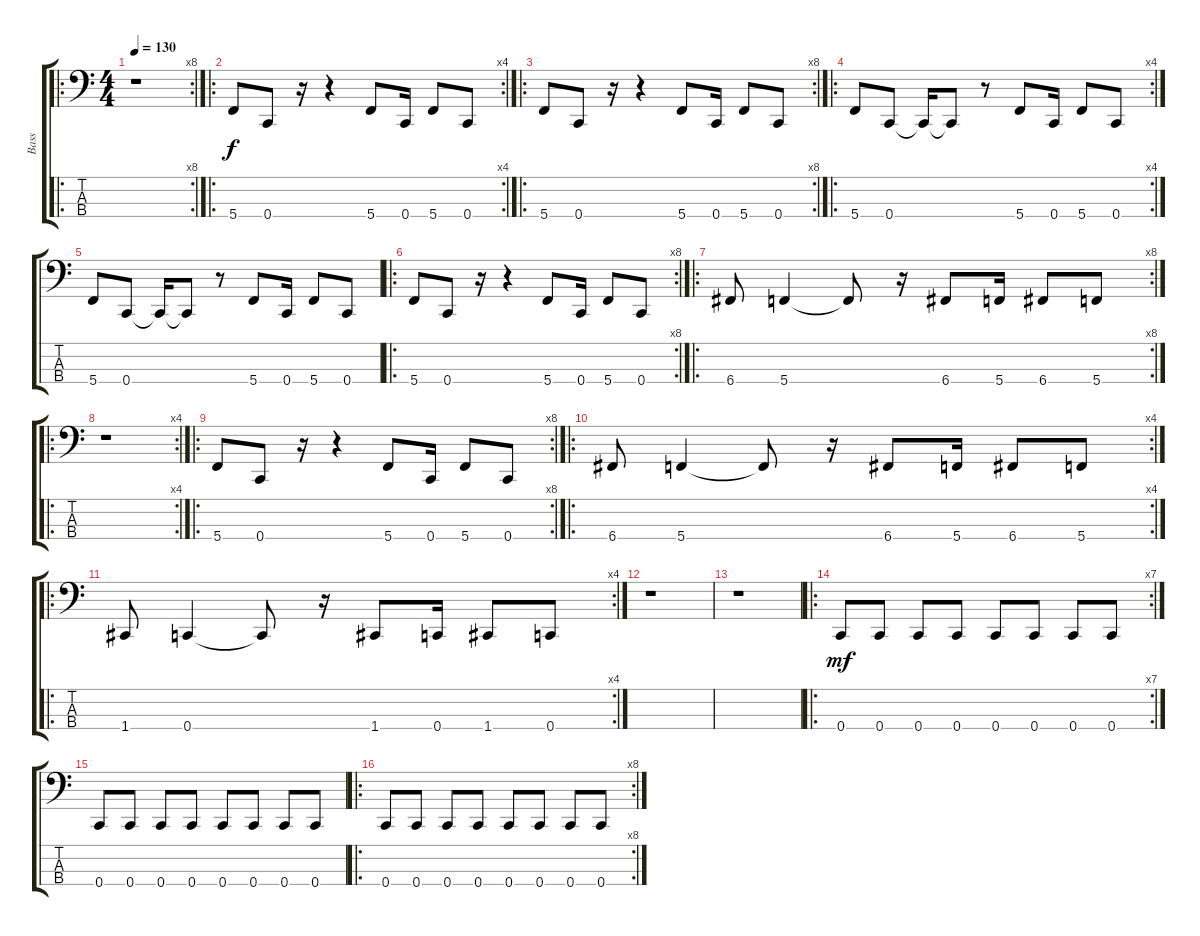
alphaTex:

\track ("Bass" "Bass") {instrument electricbasspick}
\staff {score tabs}
\tuning (Eb2 Bb1 F1 C1) {hide}
\ro
\rc 8
\ts (4 4)
\tempo 130
\clef f4
\ks c
r.1{dy f instrument electricbasspick} |
\ro
\rc 4
5.4.8 0.4.8 r.16 r.4 5.4.8 0.4.16 5.4.8 0.4.8 |
\ro
\rc 8
5.4.8 0.4.8 r.16 r.4 5.4.8 0.4.16 5.4.8 0.4.8 |
\ro
\rc 4
5.4.8 0.4.8 0.4{t}.16 0.4{t}.8 r.8 5.4.8 0.4.16 5.4.8 0.4.8 |
5.4.8 0.4.8 0.4{t}.16 0.4{t}.8 r.8 5.4.8 0.4.16 5.4.8 0.4.8 |
\ro
\rc 8
5.4.8 0.4.8 r.16 r.4 5.4.8 0.4.16 5.4.8 0.4.8 |
\ro
\rc 8
6.4.8 5.4.4 5.4{t}.8 r.16 6.4.8 5.4.16 6.4.8 5.4.8 |
\ro
\rc 4
r.1 |
\ro
\rc 8
5.4.8 0.4.8 r.16 r.4 5.4.8 0.4.16 5.4.8 0.4.8 |
\ro
\rc 4
6.4.8 5.4.4 5.4{t}.8 r.16 6.4.8 5.4.16 6.4.8 5.4.8 |
\ro
\rc 4
1.4.8 0.4.4 0.4{t}.8 r.16 1.4.8 0.4.16 1.4.8 0.4.8 |
r.1 |
r.1 |
\ro
\rc 7
0.4.8{dy mf} 0.4.8 0.4.8 0.4.8 0.4.8 0.4.8 0.4.8 0.4.8 |
0.4.8 0.4.8 0.4.8 0.4.8 0.4.8 0.4.8 0.4.8 0.4.8 |
\ro
\rc 8
0.4.8 0.4.8 0.4.8 0.4.8 0.4.8 0.4.8 0.4.8 0.4.8
